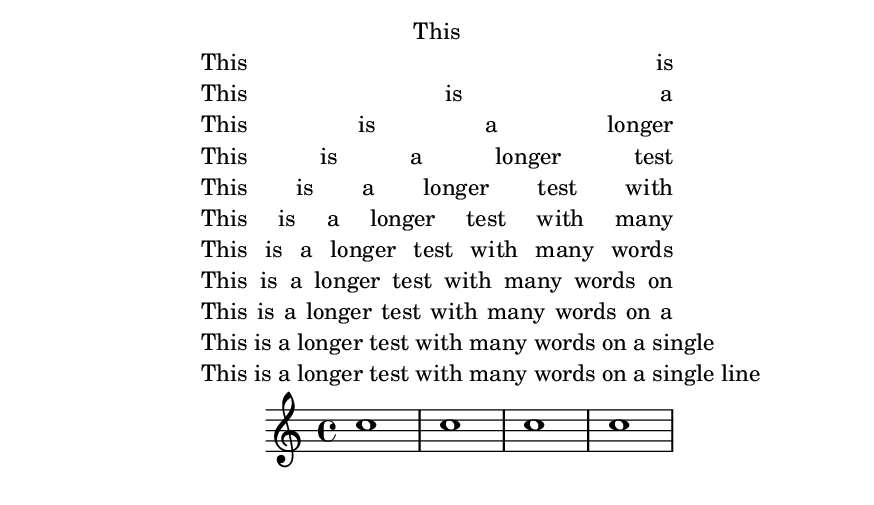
%% Generated by lilypond-book
%% Options: [exampleindent=10.16\mm,indent=0\mm,line-width=160\mm,paper-height=845.047\pt,paper-width=597.508\pt,papersize='(cons (* 597.508 pt) (* 845.047 pt))]
\include "lilypond-book-preamble.ly"


% ****************************************************************
% Start cut-&-pastable-section
% ****************************************************************

#(ly:set-option 'eps-box-padding 3.000000)



\paper {
  #(set-paper-size '(cons (* 597.508 pt) (* 845.047 pt)))
  indent = 0\mm
  line-width = 160\mm
  % offset the left padding, also add 1mm as lilypond creates cropped
  % images with a little space on the right
  line-width = #(- line-width (* mm  3.000000) (* mm 1))
}

\layout {
  
}




% ****************************************************************
% ly snippet:
% ****************************************************************
\sourcefilename "/lilypond-2.26.0/input/regression/justify-line-test.ly"
\sourcefileline 0
\version "2.16.0"

\header {
  texidoc = "The @code{\\justify-line} markup command produces equally
spaced words in a line.

Also test behaviour if entries are too long; there shouldn't be any
collisions."
}

#(set-default-paper-size "a6landscape")

\paper {
  line-width = 8\cm
  bookTitleMarkup = \markup {
    \column {
      \justify-line { This }
      \justify-line { This is }
      \justify-line { This is a }
      \justify-line { This is a longer }
      \justify-line { This is a longer test }
      \justify-line { This is a longer test with }
      \justify-line { This is a longer test with many }
      \justify-line { This is a longer test with many words }
      \justify-line { This is a longer test with many words on }
      \justify-line { This is a longer test with many words on a }
      \justify-line { This is a longer test with many words on a single }
      \justify-line { This is a longer test with many words on a single line }
    }
  }

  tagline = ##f
}

\book {
  \score {
    \new Staff \relative c'' {
      \repeat unfold 4 c1
    }
  }
}



% ****************************************************************
% end ly snippet
% ****************************************************************
